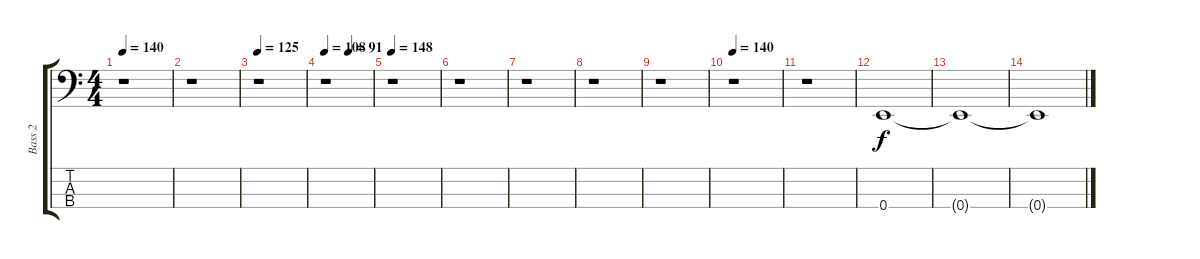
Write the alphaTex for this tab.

\track ("Bass 2" "Bass 2") {instrument fretlessbass}
\staff {score tabs}
\tuning (G2 D2 A1 E1) {hide}
\ts (4 4)
\tempo 140
\clef f4
\ks c
r.1{dy f} |
r.1 |
\tempo 125
r.1 |
\tempo 108
\tempo (91 0.5)
r.1 |
\tempo 148
r.1 |
r.1 |
r.1 |
r.1 |
r.1 |
\tempo 140
r.1 |
r.1 |
0.4.1{volume 14 instrument synthstrings2} |
0.4{t}.1 |
0.4{t}.1
